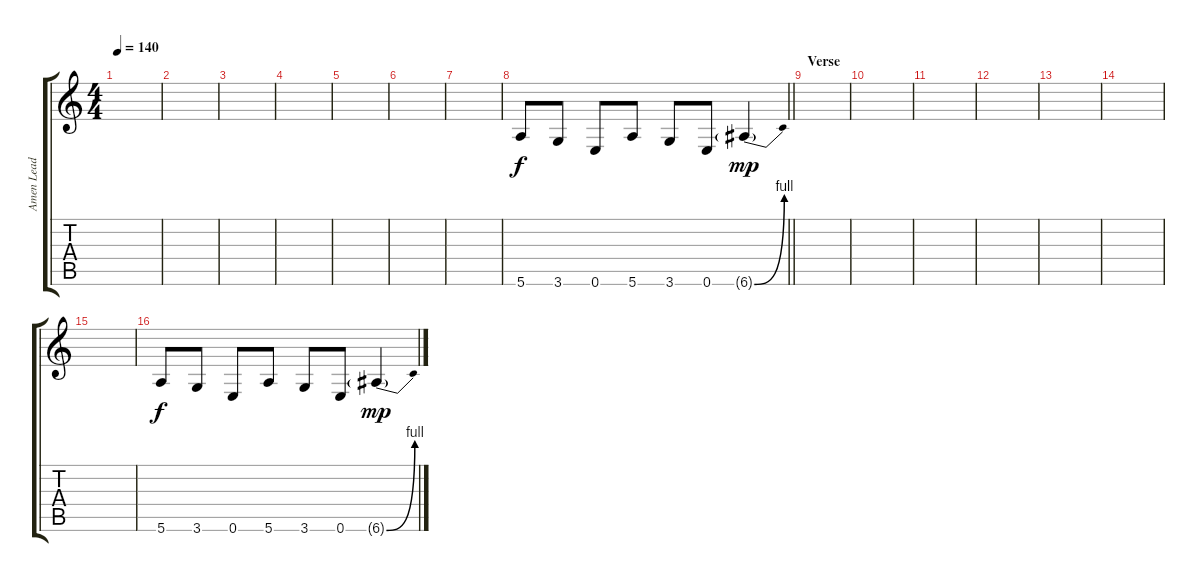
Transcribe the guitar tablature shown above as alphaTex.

\track ("Amen Lead" "Amen Lead") {instrument distortionguitar}
\staff {score tabs}
\tuning (E4 B3 G3 D3 A2 E2) {hide}
\ts (4 4)
\tempo 140
\clef g2
\ks c
|
|
|
|
|
|
|
\barLineRight lightlight
5.6.8 3.6.8 0.6.8 5.6.8 3.6.8 0.6.8 6.6{be (bend 0 0 60 4) g}.4{dy mp} |
\section ("" "Verse")
|
|
|
|
|
|
|
5.6.8{dy f} 3.6.8 0.6.8 5.6.8 3.6.8 0.6.8 6.6{be (bend 0 0 60 4) g}.4{dy mp}
